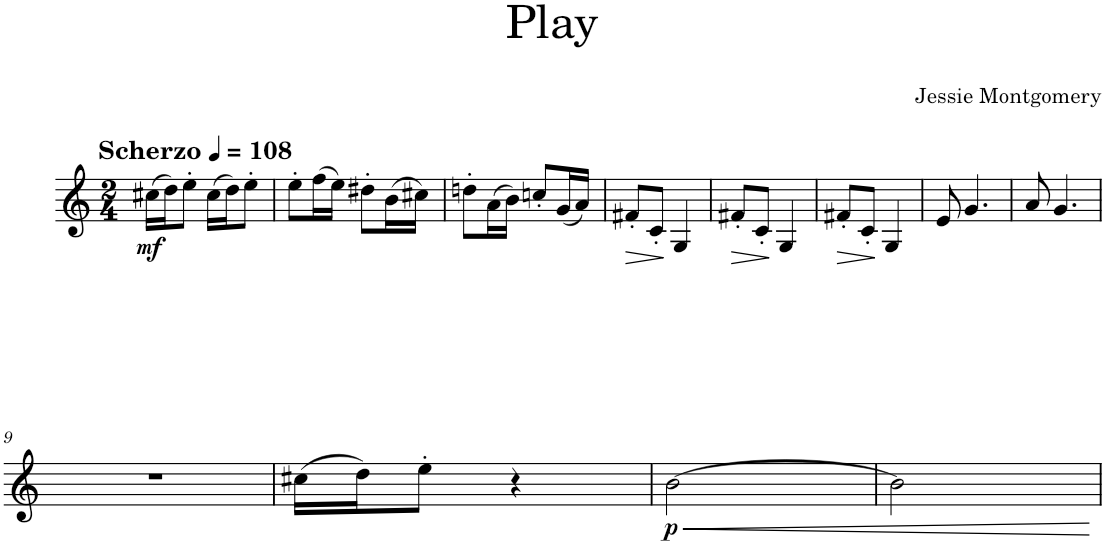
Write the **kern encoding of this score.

**kern	**dynam
*part1	*part1
*staff1	*staff1
*I"Clarinet in Bb	*
*I'Cl. in Bb	*
*clefG2	*
*Trd1c2	*
*k[]	*
*M2/4	*
*MM108	*
=1	=1
!LO:TX:a:B:t=Scherzo	!
!	!LO:DY:b
(16cc#X\LL	mf
16dd\J)	.
8ee'\J	.
(16cc#\LL	.
16dd\J)	.
8ee'\J	.
=2	=2
8ee'\L	.
(16ff\L	.
16ee\JJ)	.
8dd#X'\L	.
(16b\L	.
16cc#X\JJ)	.
=3	=3
8ddn'\L	.
(16a\L	.
16b\JJ)	.
8ccn'/L	.
(16g/L	.
16a/JJ)	.
=4	=4
!	!LO:HP:b
8f#X'/L	>
8c'/J	.
4G/	]
=5	=5
!	!LO:HP:b
8f#X'/L	>
8c'/J	.
4G/	]
=6	=6
!	!LO:HP:b
8f#X'/L	>
8c'/J	.
4G/	]
=7	=7
8e/	.
4.g/	.
=8	=8
8a/	.
4.g/	.
!!LO:LB:g=z
=9	=9
2r	.
=10	=10
(16cc#X\LL	.
16dd\J)	.
8ee'\J	.
4r	.
=11	=11
!	!LO:HP:b
!	!LO:DY:n=1:b
[2b\	< p
=12	=12
2b\]	.
.	[
=	=
*-	*-
